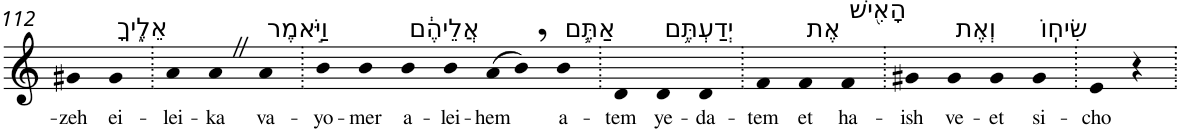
**kern	**text
*part1	*part1
*staff1	*staff1
*I"Piano	*
*I'Pno	*
!!LO:PB:g=z
*clefG2	*
*k[]	*
=112	=112
!	!LO:LY:b
4g#X	-zeh
!LO:TX:a:t=אֵלֶ֑יךָ	!
!	!LO:LY:b
4g#	ei-
=113.	=113.
!	!LO:LY:b
4a	-lei-
!	!LO:LY:b
4aZ	-ka
!LO:TX:a:t=וַיֹּ֣אמֶר	!
!	!LO:LY:b
4a	va-
=114.	=114.
!	!LO:LY:b
4b	-yo-
!	!LO:LY:b
4b	-mer
!LO:TX:a:t=אֲלֵיהֶ֔ם	!
!	!LO:LY:b
4b	a-
!	!LO:LY:b
4b	-lei-
!	!LO:LY:b
(>8a	-hem
8b,)	.
!LO:TX:a:t=אַתֶּ֛ם	!
!	!LO:LY:b
4b	a-
=115.	=115.
!	!LO:LY:b
4d	-tem
!LO:TX:a:t=יְדַעְתֶּ֥ם	!
!	!LO:LY:b
4d	ye-
!	!LO:LY:b
4d	-da-
=116.	=116.
!	!LO:LY:b
4f	-tem
!LO:TX:a:t=אֶת	!
!	!LO:LY:b
4f	et
!LO:TX:a:t=הָאִ֖ישׁ	!
!	!LO:LY:b
4f	ha-
=117.	=117.
!	!LO:LY:b
4g#X	-ish
!LO:TX:a:t=וְאֶת	!
!	!LO:LY:b
4g#	ve-
!	!LO:LY:b
4g#	-et
!LO:TX:a:t=שִׂיחֽוֹ	!
!	!LO:LY:b
4g#	si-
=118.	=118.
!	!LO:LY:b
4e	-cho
4r	.
=.	=.
*-	*-
